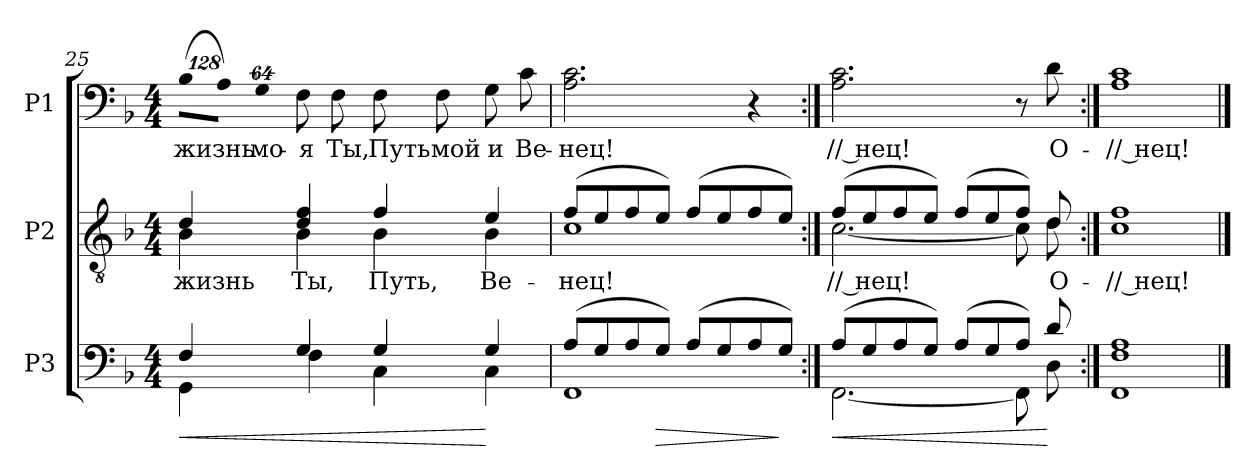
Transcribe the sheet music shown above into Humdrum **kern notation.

**kern	**dynam	**kern	**text	**kern	**text
*part3	*part3	*part2	*part2	*part1	*part1
*staff3	*staff3	*staff2	*staff2	*staff1	*staff1
*I"P3	*	*I"P2	*	*I"P1	*
*clefF4	*	*clefGv2	*	*clefF4	*
*	*	*ITrd7c12	*	*	*
*k[b-]	*	*k[b-]	*	*k[b-]	*
*F:	*	*F:	*	*F:	*
*M4/4	*	*M4/4	*	*M4/4	*
=25	=25	=25	=25	=25	=25
!	!LO:HP:b	!	!	!	!
*^	*	*^	*	*	*
!	!	!	!	!	!LO:LY:b:color=#000000	!LO:N:vis=8	!
!	!	!	!	!	!	!	!LO:LY:b:color=#000000
4Fi/	4GGi\	<	4Di/	4BB-i\	жизнь	(1024%85B-i\L	жизнь
!	!	!	!	!	!	!LO:N:vis=8	!
.	.	.	.	.	.	1024%85Ai\J)	.
!	!	!	!	!	!	!LO:N:vis=8	!
!	!	!	!	!	!	!	!LO:LY:b:color=#000000
.	.	.	.	.	.	512%43Gi\	мо-
!	!	!	!	!	!LO:LY:b:color=#000000	!	!
!	!	!	!	!	!	!	!LO:LY:b:color=#000000
4Gi/	4Fi\	.	4Di/ 4Fi	4BB-i\	Ты,	8Fi\	я
!	!	!	!	!	!	!	!LO:LY:b:color=#000000
.	.	.	.	.	.	8Fi\	Ты,
!	!	!	!	!	!LO:LY:b:color=#000000	!	!
!	!	!	!	!	!	!	!LO:LY:b:color=#000000
4Gi/	4Ci\	.	4Fi/	4BB-i\	Путь,	8Fi\	Путь
!	!	!	!	!	!	!	!LO:LY:b:color=#000000
.	.	.	.	.	.	8Fi\	мой
!	!	!	!	!	!LO:LY:b:color=#000000	!	!
!	!	!	!	!	!	!	!LO:LY:b:color=#000000
4Gi/	4Ci\	[	4Ei/	4BB-i\	Ве-	8Gi\	и
!	!	!	!	!	!	!	!LO:LY:b:color=#000000
.	.	.	.	.	.	8ci\	Ве-
=26	=26	=26	=26	=26	=26	=26	=26
!	!	!	!	!	!LO:LY:b:color=#000000	!	!
!	!	!	!	!	!	!	!LO:LY:b:color=#000000
(8Ai/L	1FFi	.	(8Fi/L	1Ci	нец!	2.Ai\ 2.ci	нец!
8Gi/	.	.	8Ei/	.	.	.	.
8Ai/	.	.	8Fi/	.	.	.	.
!	!	!LO:HP:b	!	!	!	!	!
8Gi/J)	.	>	8Ei/J)	.	.	.	.
(8Ai/L	.	.	(8Fi/L	.	.	.	.
8Gi/	.	.	8Ei/	.	.	.	.
8Ai/	.	.	8Fi/	.	.	4r	.
8Gi/J)	.	]	8Ei/J)	.	.	.	.
=27:|!	=27:|!	=27:|!	=27:|!	=27:|!	=27:|!	=27:|!	=27:|!
!	!	!LO:HP:b	!	!	!	!	!
!	!	!	!	!	!LO:LY:b:color=#000000	!	!
!	!	!	!	!	!	!	!LO:LY:b:color=#000000
(8Ai/L	[<2.FFi\	<	(8Fi/L	[<2.Ci\	// нец!	2.Ai\ 2.ci	// нец!
8Gi/	.	.	8Ei/	.	.	.	.
8Ai/	.	.	8Fi/	.	.	.	.
8Gi/J)	.	.	8Ei/J)	.	.	.	.
(8Ai/L	.	.	(8Fi/L	.	.	.	.
8Gi/	.	.	8Ei/	.	.	.	.
8Ai/J)	8FFi\]	.	8Fi/J)	8Ci\]	.	8r	.
!	!	!	!	!	!LO:LY:b:color=#000000	!	!
!	!	!	!	!	!	!	!LO:LY:b:color=#000000
8di/	8Di\	[	8Di/	8Di\	О-	8di\	О-
=28:|!	=28:|!	=28:|!	=28:|!	=28:|!	=28:|!	=28:|!	=28:|!
!	!	!	!	!	!LO:LY:b:color=#000000	!	!
!	!	!	!	!	!	!	!LO:LY:b:color=#000000
1Ai	1FFi 1Fi	.	1Fi	1Ci	// нец!	1Ai 1ci	// нец!
*v	*v	*	*	*	*	*	*
*	*	*v	*v	*	*	*
==	==	==	==	==	==
*-	*-	*-	*-	*-	*-
